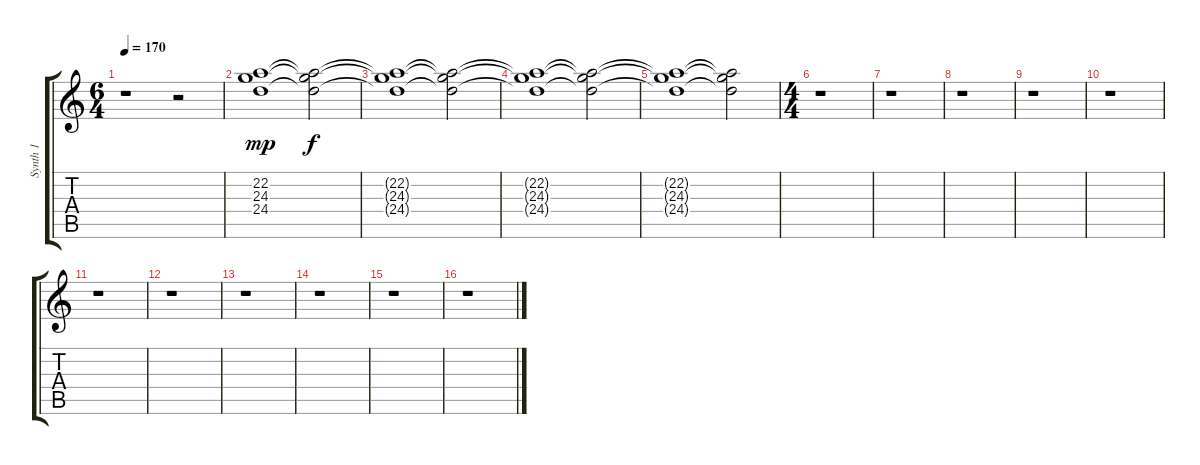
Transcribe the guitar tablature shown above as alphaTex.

\track ("Synth 1" "Synth 1") {instrument stringensemble1}
\staff {score tabs}
\tuning (E4 B3 G3 D3 A2 E2) {hide}
\ts (6 4)
\tempo 170
\clef g2
\ks c
r.1{dy f} r.2 |
(22.2 24.3 24.4).1{dy mp} (22.2{t} 24.3{t} 24.4{t}).2{dy f} |
(22.2{t} 24.3{t} 24.4{t}).1 (22.2{t} 24.3{t} 24.4{t}).2 |
(22.2{t} 24.3{t} 24.4{t}).1 (22.2{t} 24.3{t} 24.4{t}).2 |
(22.2{t} 24.3{t} 24.4{t}).1 (22.2{t} 24.3{t} 24.4{t}).2 |
\ts (4 4)
r.1 |
r.1 |
r.1 |
r.1 |
r.1 |
r.1 |
r.1 |
r.1 |
r.1 |
r.1 |
r.1
